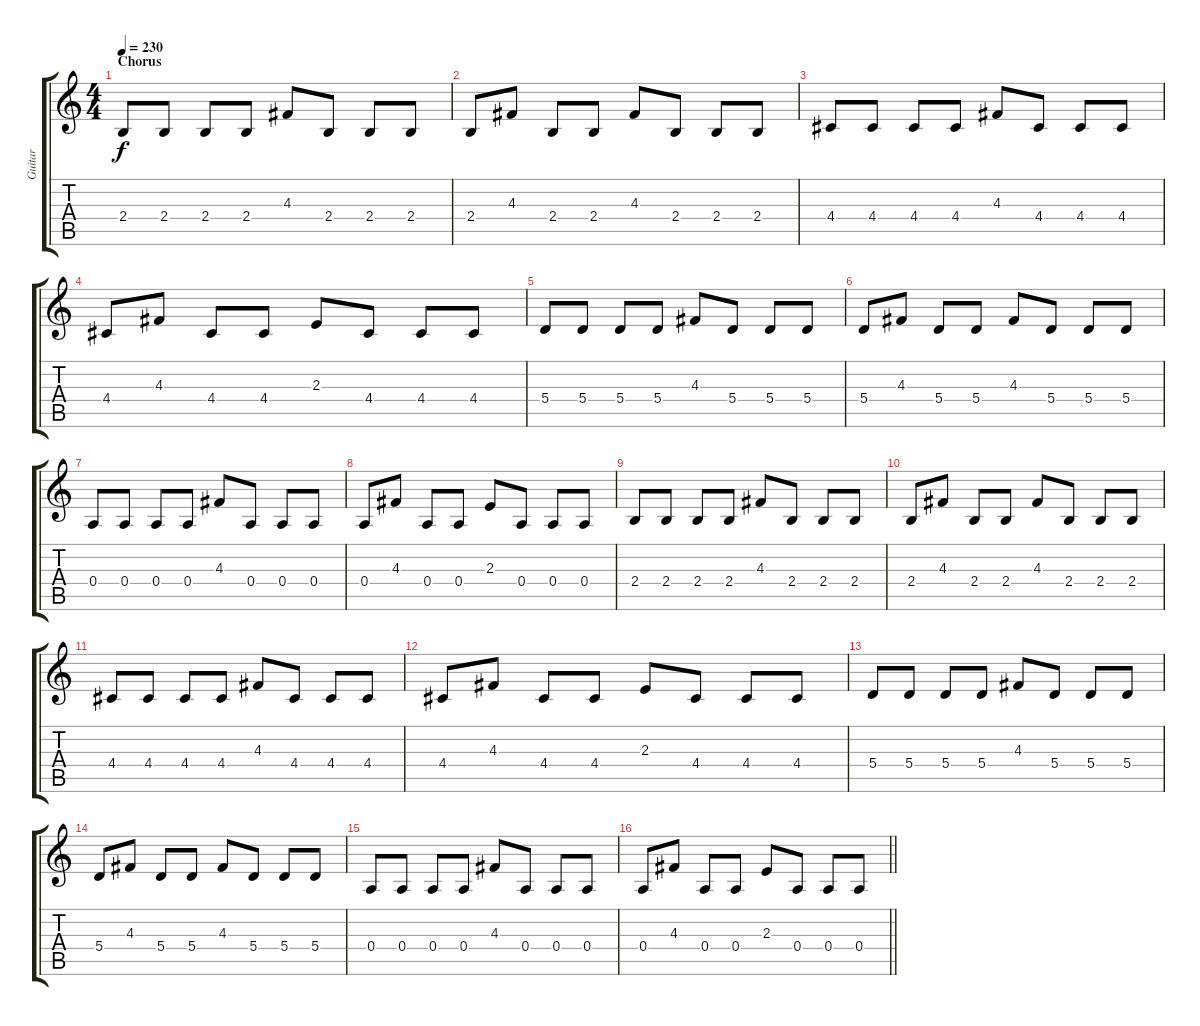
\track ("Guitar" "Guitar") {instrument distortionguitar}
\staff {score tabs}
\tuning (B3 Gb3 D3 A2 E2 B1) {hide}
\ts (4 4)
\section ("" "Chorus")
\tempo 230
\clef g2
\ks c
2.4.8{dy f} 2.4.8 2.4.8 2.4.8 4.3.8 2.4.8 2.4.8 2.4.8 |
2.4.8 4.3.8 2.4.8 2.4.8 4.3.8 2.4.8 2.4.8 2.4.8 |
4.4.8 4.4.8 4.4.8 4.4.8 4.3.8 4.4.8 4.4.8 4.4.8 |
4.4.8 4.3.8 4.4.8 4.4.8 2.3.8 4.4.8 4.4.8 4.4.8 |
5.4.8 5.4.8 5.4.8 5.4.8 4.3.8 5.4.8 5.4.8 5.4.8 |
5.4.8 4.3.8 5.4.8 5.4.8 4.3.8 5.4.8 5.4.8 5.4.8 |
0.4.8 0.4.8 0.4.8 0.4.8 4.3.8 0.4.8 0.4.8 0.4.8 |
0.4.8 4.3.8 0.4.8 0.4.8 2.3.8 0.4.8 0.4.8 0.4.8 |
2.4.8 2.4.8 2.4.8 2.4.8 4.3.8 2.4.8 2.4.8 2.4.8 |
2.4.8 4.3.8 2.4.8 2.4.8 4.3.8 2.4.8 2.4.8 2.4.8 |
4.4.8 4.4.8 4.4.8 4.4.8 4.3.8 4.4.8 4.4.8 4.4.8 |
4.4.8 4.3.8 4.4.8 4.4.8 2.3.8 4.4.8 4.4.8 4.4.8 |
5.4.8 5.4.8 5.4.8 5.4.8 4.3.8 5.4.8 5.4.8 5.4.8 |
5.4.8 4.3.8 5.4.8 5.4.8 4.3.8 5.4.8 5.4.8 5.4.8 |
0.4.8 0.4.8 0.4.8 0.4.8 4.3.8 0.4.8 0.4.8 0.4.8 |
\barLineRight lightlight
0.4.8 4.3.8 0.4.8 0.4.8 2.3.8 0.4.8 0.4.8 0.4.8
